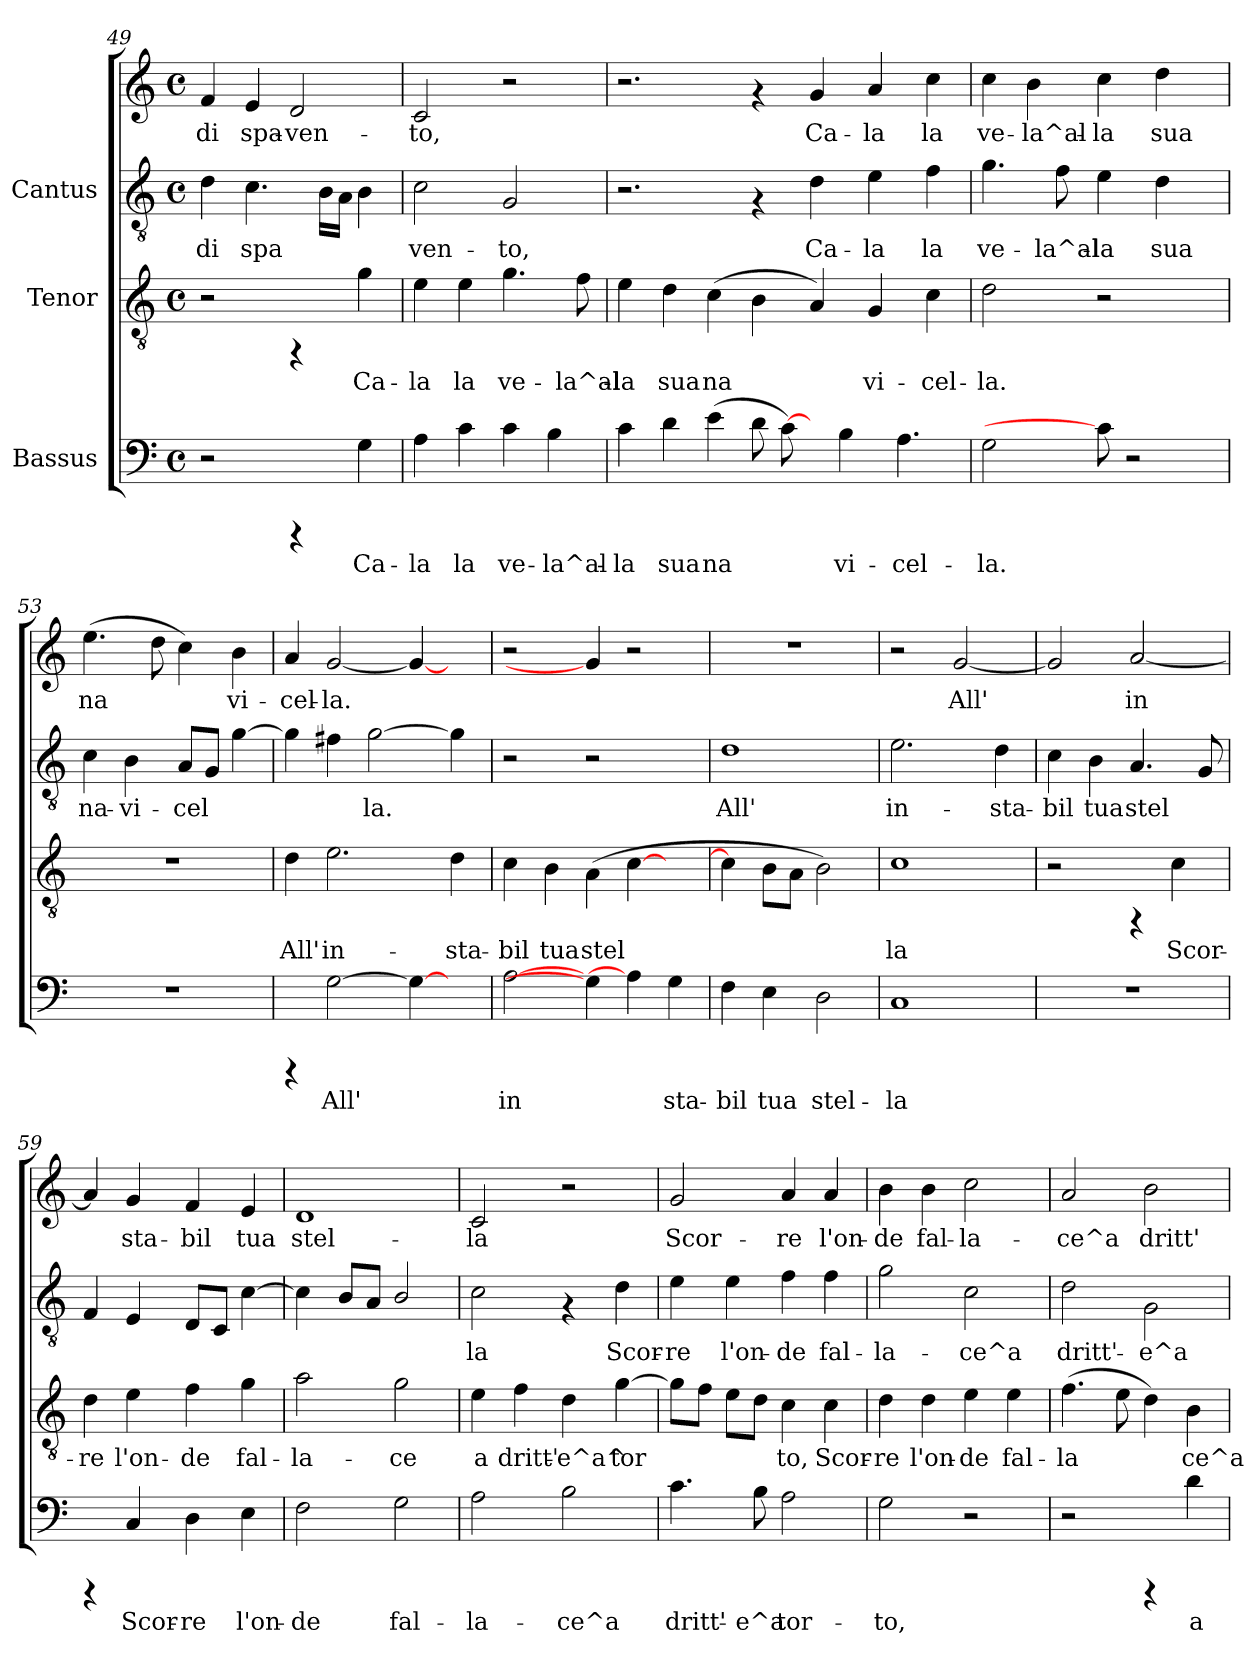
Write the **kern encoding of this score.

**kern	**text	**kern	**text	**kern	**text	**kern	**text
*part3	*part3	*part2	*part2	*part1	*part1	*part1	*part1
*staff4	*staff4	*staff3	*staff3	*staff2	*staff2	*staff1	*staff1
*I"Bassus	*	*I"Tenor	*	*I"Cantus	*	*	*
*clefF4	*	*clefGv2	*	*clefGv2	*	*clefG2	*
*M4/4	*	*M4/4	*	*M4/4	*	*M4/4	*
*met(c)	*	*met(c)	*	*met(c)	*	*met(c)	*
=49	=49	=49	=49	=49	=49	=49	=49
!	!	!	!	!	!LO:LY:b:cj	!	!LO:LY:b:cj
2r	.	2r	.	4d\	-di	4f/	di
!	!	!	!	!	!LO:LY:b:cj	!	!LO:LY:b:cj
.	.	.	.	4.c\	spa-	4e/	spa-
!	!	!	!	!	!	!	!LO:LY:b:cj
4rCCC	.	4rFF	.	.	.	2d/	-ven-
!	!	!	!	!	!LO:LY:b:cj	!	!
.	.	.	.	16B\L	--	.	.
!	!	!	!	!	!LO:LY:b:cj	!	!
.	.	.	.	16A\J	--	.	.
!	!LO:LY:b:cj	!	!LO:LY:b:cj	!	!LO:LY:b:cj	!	!
4G\	Ca-	4g\	Ca-	4B\	--	.	.
=50	=50	=50	=50	=50	=50	=50	=50
!	!LO:LY:b:cj	!	!LO:LY:b:cj	!	!LO:LY:b:cj	!	!LO:LY:b:cj
4A\	-la	4e\	-la	2c\	ven-	2c/	-to,
!	!LO:LY:b:cj	!	!LO:LY:b:cj	!	!	!	!
4c\	la	4e\	la	.	.	.	.
!	!LO:LY:b:cj	!	!LO:LY:b:cj	!	!LO:LY:b:cj	!	!
4c\	ve-	4.g\	ve-	2G/	-to,	2r	.
!	!LO:LY:b:cj	!	!	!	!	!	!
4B\	-la^al-	.	.	.	.	.	.
!	!	!	!LO:LY:b:cj	!	!	!	!
.	.	8f\	-la^al-	.	.	.	.
!!LO:LB:g=z
=51	=51	=51	=51	=51	=51	=51	=51
!	!LO:LY:b:cj	!	!LO:LY:b:cj	!	!	!	!
4c\	-la	4e\	-la	2.r	.	2.r	.
!	!LO:LY:b:cj	!	!LO:LY:b:cj	!	!	!	!
4d\	sua	4d\	sua	.	.	.	.
!	!LO:LY:b:cj	!	!LO:LY:b:cj	!	!	!	!
(>4e\	na-	(>4c\	na-	.	.	.	.
!	!LO:LY:b:cj	!	!LO:LY:b:cj	!	!	!	!
8d\	-	4B\	-	4rF	.	4rf	.
!	!LO:LY:b:cj	!	!	!	!	!	!
[8c\)	.	.	.	.	.	.	.
!	!	!	!LO:LY:b:cj	!	!LO:LY:b:cj	!	!LO:LY:b:cj
8ryy	.	4A/)	.	4d\	Ca-	4g/	Ca-
!	!LO:LY:b:cj	!	!	!	!	!	!
4B\	vi-	.	.	.	.	.	.
!	!	!	!LO:LY:b:cj	!	!LO:LY:b:cj	!	!LO:LY:b:cj
.	.	4G/	vi-	4e\	-la	4a/	-la
!	!LO:LY:b:cj	!	!	!	!	!	!
4.A\	-cel-	.	.	.	.	.	.
!	!	!	!LO:LY:b:cj	!	!LO:LY:b:cj	!	!LO:LY:b:cj
.	.	4c\	-cel-	4f\	la	4cc\	la
=52	=52	=52	=52	=52	=52	=52	=52
!	!LO:LY:b:cj	!	!LO:LY:b:cj	!	!LO:LY:b:cj	!	!LO:LY:b:cj
2G\	-la.	2d\	-la.	4.g\	ve-	4cc\	ve-
!	!	!	!	!	!	!	!LO:LY:b:cj
.	.	.	.	.	.	4b\	-la^al-
!	!	!	!	!	!LO:LY:b:cj	!	!
.	.	.	.	8f\	-la^al-	.	.
!	!	!	!	!	!LO:LY:b:cj	!	!LO:LY:b:cj
8c\]	.	2r	.	4e\	-la	4cc\	-la
2r	.	.	.	.	.	.	.
!	!	!	!	!	!LO:LY:b:cj	!	!LO:LY:b:cj
.	.	.	.	4d\	sua	4dd\	sua
.	.	8ryy	.	8ryy	.	8ryy	.
=53	=53	=53	=53	=53	=53	=53	=53
!	!	!	!	!	!LO:LY:b:cj	!	!LO:LY:b:cj
1r	.	1r	.	4c\	-na-	(>4.ee\	na-
!	!	!	!	!	!LO:LY:b:cj	!	!
.	.	.	.	4B\	-vi-	.	.
!	!	!	!	!	!	!	!LO:LY:b:cj
.	.	.	.	.	.	8dd\	-
!	!	!	!	!	!LO:LY:b:cj	!	!LO:LY:b:cj
.	.	.	.	8A/L	-cel-	4cc\)	.
!	!	!	!	!	!LO:LY:b:cj	!	!
.	.	.	.	8G/J	--	.	.
!	!	!	!	!	!LO:LY:b:cj	!	!LO:LY:b:cj
.	.	.	.	[>4g\	--	4b\	vi-
=54	=54	=54	=54	=54	=54	=54	=54
!	!	!	!LO:LY:b:cj	!	!	!	!LO:LY:b:cj
4rCCC	.	4d\	All'	4g\]	.	4a/	-cel-
!	!LO:LY:b:cj	!	!LO:LY:b:cj	!	!LO:LY:b:cj	!	!LO:LY:b:cj
[>2G\	All'	2.e\	in-	4f#X\	.	[<2g/	-la.
!	!	!	!	!	!LO:LY:b:cj	!	!
.	.	.	.	[>2g\	la.	.	.
!	!LO:LY:b:cj	!	!	!	!	!	!LO:LY:b:cj
4G\_	.	.	.	.	.	4g/_	.
!	!	!	!LO:LY:b:cj	!	!LO:LY:b:cj	!	!
4ryy	.	4d\	-sta-	4g\]	.	4ryy	.
!!LO:LB:g=z
=55	=55	=55	=55	=55	=55	=55	=55
!	!LO:LY:b:cj	!	!LO:LY:b:cj	!	!	!	!
[>2A\	in-	4c\	-bil	2r	.	2r	.
!	!	!	!LO:LY:b:cj	!	!	!	!
.	.	4B\	tua	.	.	.	.
!	!	!	!LO:LY:b:cj	!	!	!	!
4G\]	.	(>4A\	stel-	2r	.	4g/]	.
!	!LO:LY:b:cj	!	!LO:LY:b:cj	!	!	!	!
4A\]	-	[>4c\	--	.	.	2r	.
!	!LO:LY:b:cj	!	!	!	!	!	!
4G\	sta-	4ryy	.	4ryy	.	.	.
=56	=56	=56	=56	=56	=56	=56	=56
!	!LO:LY:b:cj	!	!	!	!LO:LY:b:cj	!	!
4F\	-bil	4c\]	.	1d	All'	1r	.
!	!LO:LY:b:cj	!	!	!	!	!	!
4E\	tua	8B\L	.	.	.	.	.
.	.	8A\J	.	.	.	.	.
!	!LO:LY:b:cj	!	!	!	!	!	!
2D\	stel-	2B\)	.	.	.	.	.
=57	=57	=57	=57	=57	=57	=57	=57
!	!LO:LY:b:cj	!	!LO:LY:b:cj	!	!LO:LY:b:cj	!	!
1C	-la	1c	-la	2.e\	in-	2r	.
!	!	!	!	!	!	!	!LO:LY:b:cj
.	.	.	.	.	.	[<2g/	All'
!	!	!	!	!	!LO:LY:b:cj	!	!
.	.	.	.	4d\	-sta-	.	.
=58	=58	=58	=58	=58	=58	=58	=58
!	!	!	!	!	!LO:LY:b:cj	!	!LO:LY:b:cj
1r	.	2r	.	4c\	-bil	2g/]	-
!	!	!	!	!	!LO:LY:b:cj	!	!
.	.	.	.	4B\	tua	.	.
!	!	!	!	!	!LO:LY:b:cj	!	!LO:LY:b:cj
.	.	4rFF	.	4.A/	stel-	[<2a/	in-
!	!	!	!LO:LY:b:cj	!	!	!	!
.	.	4c\	Scor-	.	.	.	.
!	!	!	!	!	!LO:LY:b:cj	!	!
.	.	.	.	8G/	--	.	.
=59	=59	=59	=59	=59	=59	=59	=59
!	!	!	!LO:LY:b:cj	!	!	!	!LO:LY:b:cj
4rCCC	.	4d\	-re	4F/	.	4a/]	-
!	!LO:LY:b:cj	!	!LO:LY:b:cj	!	!	!	!LO:LY:b:cj
4C/	Scor-	4e\	l'on-	4E/	.	4g/	sta-
!	!LO:LY:b:cj	!	!LO:LY:b:cj	!	!	!	!LO:LY:b:cj
4D\	-re	4f\	-de	8D/L	.	4f/	-bil
.	.	.	.	8C/J	.	.	.
!	!LO:LY:b:cj	!	!LO:LY:b:cj	!	!	!	!LO:LY:b:cj
4E\	l'on-	4g\	fal-	[>4c\	.	4e/	tua
=60	=60	=60	=60	=60	=60	=60	=60
!	!LO:LY:b:cj	!	!LO:LY:b:cj	!	!	!	!LO:LY:b:cj
2F\	-de	2a\	-la-	4c\]	.	1d	stel-
.	.	.	.	8B/L	.	.	.
.	.	.	.	8A/J	.	.	.
!	!LO:LY:b:cj	!	!LO:LY:b:cj	!	!	!	!
2G\	fal-	2g\	-ce	2B/	.	.	.
!!LO:PB:g=z
=61	=61	=61	=61	=61	=61	=61	=61
!	!LO:LY:b:cj	!	!LO:LY:b:cj	!	!LO:LY:b:cj	!	!LO:LY:b:cj
2A\	-la-	4e\	a	2c\	la	2c/	-la
!	!	!	!LO:LY:b:cj	!	!	!	!
.	.	4f\	dritt'-	.	.	.	.
!	!LO:LY:b:cj	!	!LO:LY:b:cj	!	!	!	!
2B\	-ce^a	4d\	-e^a^	4rF	.	2r	.
!	!	!	!LO:LY:b:cj	!	!LO:LY:b:cj	!	!
.	.	[>4g\	tor-	4d\	Scor-	.	.
=62	=62	=62	=62	=62	=62	=62	=62
!	!LO:LY:b:cj	!	!LO:LY:b:cj	!	!LO:LY:b:cj	!	!LO:LY:b:cj
4.c\	dritt'-	8g\L]	-	4e\	-re	2g/	-Scor-
!	!	!	!LO:LY:b:cj	!	!	!	!
.	.	8f\J	.	.	.	.	.
!	!	!	!LO:LY:b:cj	!	!LO:LY:b:cj	!	!
.	.	8e\L	.	4e\	l'on-	.	.
!	!LO:LY:b:cj	!	!LO:LY:b:cj	!	!	!	!
8B\	-e^a	8d\J	.	.	.	.	.
!	!LO:LY:b:cj	!	!LO:LY:b:cj	!	!LO:LY:b:cj	!	!LO:LY:b:cj
2A\	tor-	4c\	to,	4f\	-de	4a/	-re
!	!	!	!LO:LY:b:cj	!	!LO:LY:b:cj	!	!LO:LY:b:cj
.	.	4c\	Scor-	4f\	fal-	4a/	l'on-
=63	=63	=63	=63	=63	=63	=63	=63
!	!LO:LY:b:cj	!	!LO:LY:b:cj	!	!LO:LY:b:cj	!	!LO:LY:b:cj
2G\	-to,	4d\	-re	2g\	-la-	4b\	-de
!	!	!	!LO:LY:b:cj	!	!	!	!LO:LY:b:cj
.	.	4d\	l'on-	.	.	4b\	fal-
!	!	!	!LO:LY:b:cj	!	!LO:LY:b:cj	!	!LO:LY:b:cj
2r	.	4e\	-de	2c\	-ce^a	2cc\	-la-
!	!	!	!LO:LY:b:cj	!	!	!	!
.	.	4e\	fal-	.	.	.	.
=64	=64	=64	=64	=64	=64	=64	=64
!	!	!	!LO:LY:b:cj	!	!LO:LY:b:cj	!	!LO:LY:b:cj
2r	.	(>4.f\	-la-	2d\	-dritt'-	2a/	ce^a
!	!	!	!LO:LY:b:cj	!	!	!	!
.	.	8e\	-	.	.	.	.
!	!	!	!LO:LY:b:cj	!	!LO:LY:b:cj	!	!LO:LY:b:cj
4rCCC	.	4d\)	.	2G\	-e^a	2b\	dritt'-
!	!LO:LY:b:cj	!	!LO:LY:b:cj	!	!	!	!
4d\	a	4B\	ce^a	.	.	.	.
=	=	=	=	=	=	=	=
*-	*-	*-	*-	*-	*-	*-	*-
